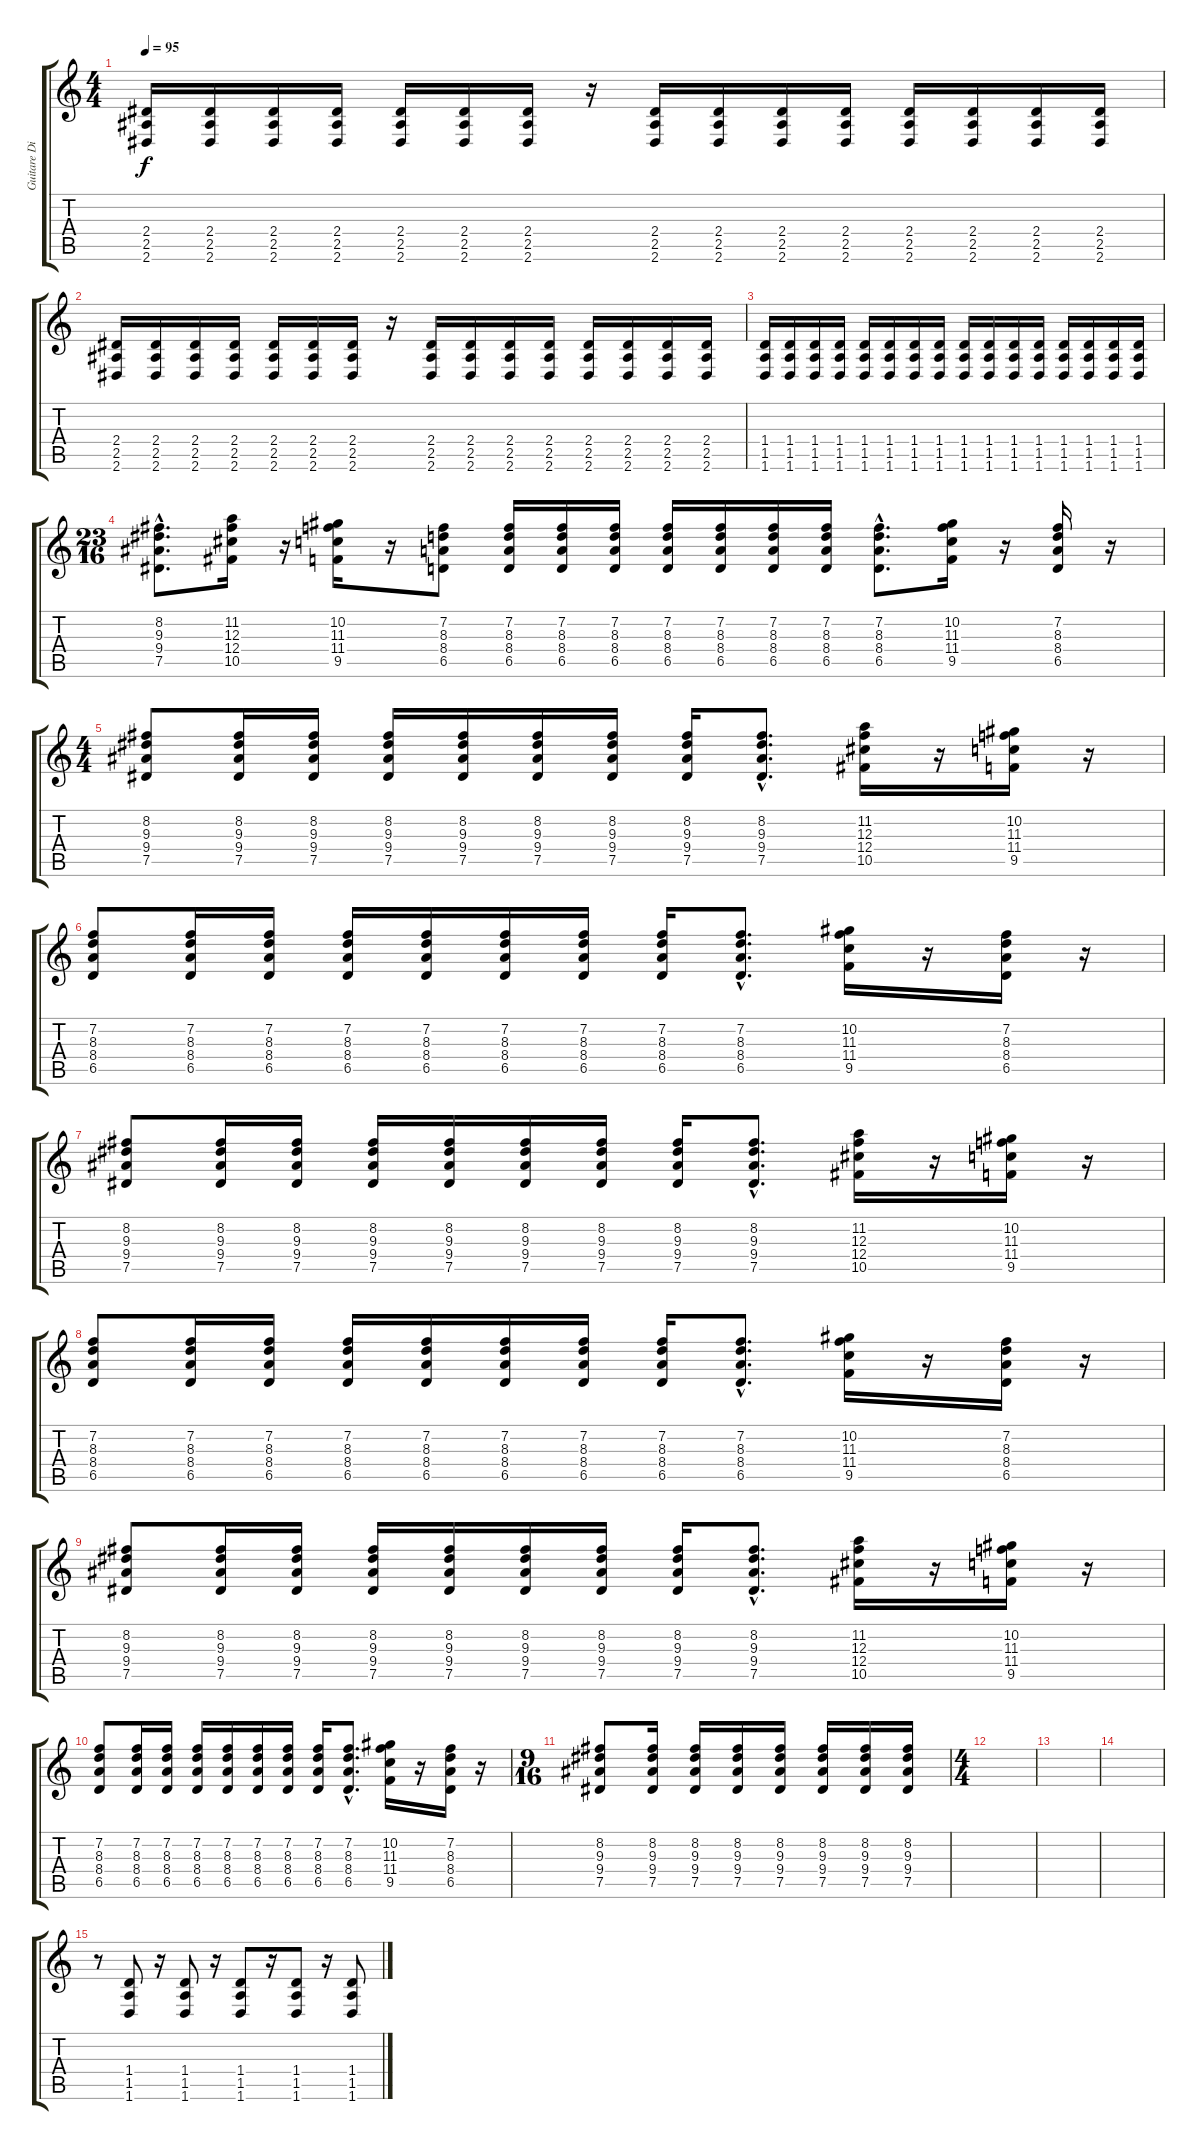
\track ("Guitare Distortion 2" "Guitare Di") {instrument distortionguitar}
\staff {score tabs}
\tuning (Eb4 Bb3 Gb3 Db3 Ab2 Db2) {hide}
\ts (4 4)
\tempo 95
\clef g2
\ks c
(2.4 2.5 2.6).16{dy f} (2.4 2.5 2.6).16 (2.4 2.5 2.6).16 (2.4 2.5 2.6).16 (2.4 2.5 2.6).16 (2.4 2.5 2.6).16 (2.4 2.5 2.6).16 r.16 (2.4 2.5 2.6).16 (2.4 2.5 2.6).16 (2.4 2.5 2.6).16 (2.4 2.5 2.6).16 (2.4 2.5 2.6).16 (2.4 2.5 2.6).16 (2.4 2.5 2.6).16 (2.4 2.5 2.6).16 |
(2.4 2.5 2.6).16 (2.4 2.5 2.6).16 (2.4 2.5 2.6).16 (2.4 2.5 2.6).16 (2.4 2.5 2.6).16 (2.4 2.5 2.6).16 (2.4 2.5 2.6).16 r.16 (2.4 2.5 2.6).16 (2.4 2.5 2.6).16 (2.4 2.5 2.6).16 (2.4 2.5 2.6).16 (2.4 2.5 2.6).16 (2.4 2.5 2.6).16 (2.4 2.5 2.6).16 (2.4 2.5 2.6).16 |
(1.4 1.5 1.6).16 (1.4 1.5 1.6).16 (1.4 1.5 1.6).16 (1.4 1.5 1.6).16 (1.4 1.5 1.6).16 (1.4 1.5 1.6).16 (1.4 1.5 1.6).16 (1.4 1.5 1.6).16 (1.4 1.5 1.6).16 (1.4 1.5 1.6).16 (1.4 1.5 1.6).16 (1.4 1.5 1.6).16 (1.4 1.5 1.6).16 (1.4 1.5 1.6).16 (1.4 1.5 1.6).16 (1.4 1.5 1.6).16 |
\ts (23 16)
(8.2{hac} 9.3{hac} 9.4{hac} 7.5{hac}).8{d} (11.2 12.3 12.4 10.5).16 r.16 (10.2 11.3 11.4 9.5).16 r.16 (7.2 8.3 8.4 6.5).8 (7.2 8.3 8.4 6.5).16 (7.2 8.3 8.4 6.5).16 (7.2 8.3 8.4 6.5).16 (7.2 8.3 8.4 6.5).16 (7.2 8.3 8.4 6.5).16 (7.2 8.3 8.4 6.5).16 (7.2 8.3 8.4 6.5).16 (7.2{hac} 8.3{hac} 8.4{hac} 6.5{hac}).8{d} (10.2 11.3 11.4 9.5).16 r.16 (7.2 8.3 8.4 6.5).16 r.16 |
\ts (4 4)
(8.2 9.3 9.4 7.5).8 (8.2 9.3 9.4 7.5).16 (8.2 9.3 9.4 7.5).16 (8.2 9.3 9.4 7.5).16 (8.2 9.3 9.4 7.5).16 (8.2 9.3 9.4 7.5).16 (8.2 9.3 9.4 7.5).16 (8.2 9.3 9.4 7.5).16 (8.2{hac} 9.3{hac} 9.4{hac} 7.5{hac}).8{d} (11.2 12.3 12.4 10.5).16 r.16 (10.2 11.3 11.4 9.5).16 r.16 |
(7.2 8.3 8.4 6.5).8 (7.2 8.3 8.4 6.5).16 (7.2 8.3 8.4 6.5).16 (7.2 8.3 8.4 6.5).16 (7.2 8.3 8.4 6.5).16 (7.2 8.3 8.4 6.5).16 (7.2 8.3 8.4 6.5).16 (7.2 8.3 8.4 6.5).16 (7.2{hac} 8.3{hac} 8.4{hac} 6.5{hac}).8{d} (10.2 11.3 11.4 9.5).16 r.16 (7.2 8.3 8.4 6.5).16 r.16 |
(8.2 9.3 9.4 7.5).8 (8.2 9.3 9.4 7.5).16 (8.2 9.3 9.4 7.5).16 (8.2 9.3 9.4 7.5).16 (8.2 9.3 9.4 7.5).16 (8.2 9.3 9.4 7.5).16 (8.2 9.3 9.4 7.5).16 (8.2 9.3 9.4 7.5).16 (8.2{hac} 9.3{hac} 9.4{hac} 7.5{hac}).8{d} (11.2 12.3 12.4 10.5).16 r.16 (10.2 11.3 11.4 9.5).16 r.16 |
(7.2 8.3 8.4 6.5).8 (7.2 8.3 8.4 6.5).16 (7.2 8.3 8.4 6.5).16 (7.2 8.3 8.4 6.5).16 (7.2 8.3 8.4 6.5).16 (7.2 8.3 8.4 6.5).16 (7.2 8.3 8.4 6.5).16 (7.2 8.3 8.4 6.5).16 (7.2{hac} 8.3{hac} 8.4{hac} 6.5{hac}).8{d} (10.2 11.3 11.4 9.5).16 r.16 (7.2 8.3 8.4 6.5).16 r.16 |
(8.2 9.3 9.4 7.5).8 (8.2 9.3 9.4 7.5).16 (8.2 9.3 9.4 7.5).16 (8.2 9.3 9.4 7.5).16 (8.2 9.3 9.4 7.5).16 (8.2 9.3 9.4 7.5).16 (8.2 9.3 9.4 7.5).16 (8.2 9.3 9.4 7.5).16 (8.2{hac} 9.3{hac} 9.4{hac} 7.5{hac}).8{d} (11.2 12.3 12.4 10.5).16 r.16 (10.2 11.3 11.4 9.5).16 r.16 |
(7.2 8.3 8.4 6.5).8 (7.2 8.3 8.4 6.5).16 (7.2 8.3 8.4 6.5).16 (7.2 8.3 8.4 6.5).16 (7.2 8.3 8.4 6.5).16 (7.2 8.3 8.4 6.5).16 (7.2 8.3 8.4 6.5).16 (7.2 8.3 8.4 6.5).16 (7.2{hac} 8.3{hac} 8.4{hac} 6.5{hac}).8{d} (10.2 11.3 11.4 9.5).16 r.16 (7.2 8.3 8.4 6.5).16 r.16 |
\ts (9 16)
(8.2 9.3 9.4 7.5).8 (8.2 9.3 9.4 7.5).16 (8.2 9.3 9.4 7.5).16 (8.2 9.3 9.4 7.5).16 (8.2 9.3 9.4 7.5).16 (8.2 9.3 9.4 7.5).16 (8.2 9.3 9.4 7.5).16 (8.2 9.3 9.4 7.5).16 |
\ts (4 4)
|
|
|
r.8 (1.4 1.5 1.6).8 r.16 (1.4 1.5 1.6).8 r.16 (1.4 1.5 1.6).8 r.16 (1.4 1.5 1.6).8 r.16 (1.4 1.5 1.6).8
